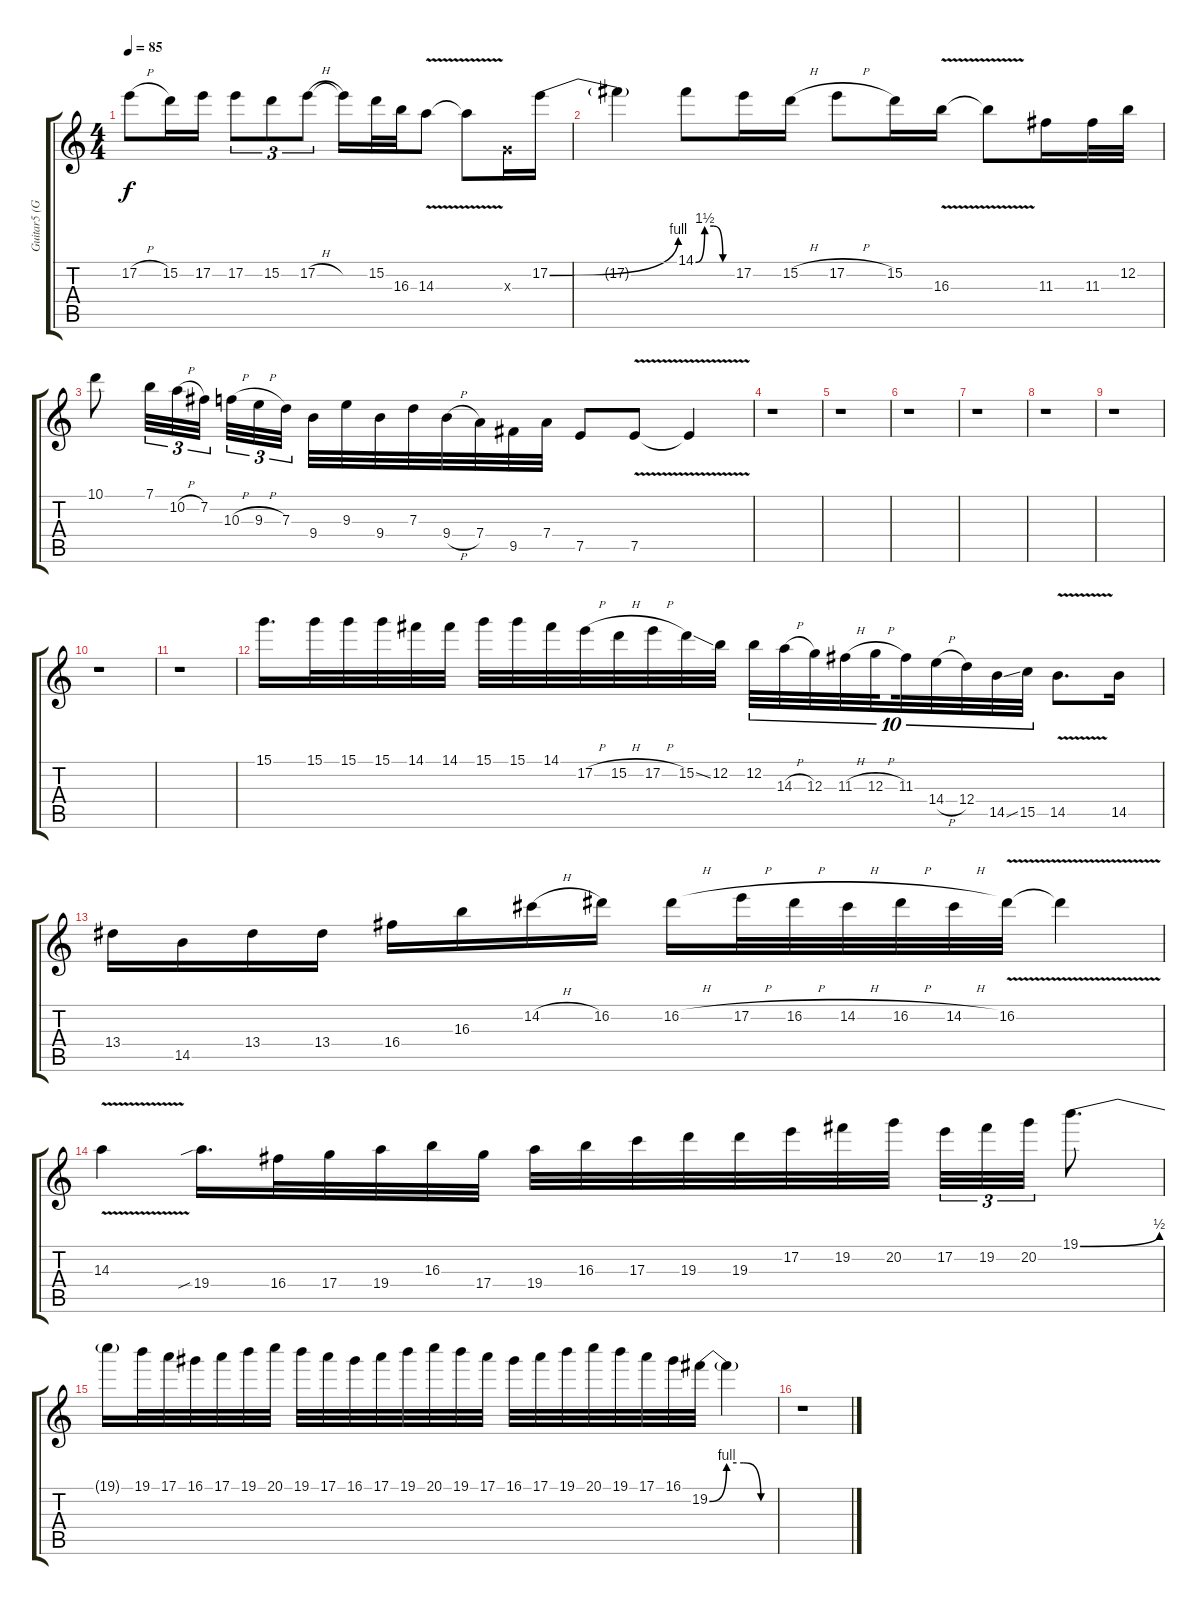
\track ("Guitar5 (G. Lynch Guitar Solo)" "Guitar5 (G") {instrument distortionguitar}
\staff {score tabs}
\tuning (E4 B3 G3 D3 A2 E2) {hide}
\ts (4 4)
\tempo 85
\clef g2
\ks c
17.2{h}.8{dy f} 15.2.16 17.2.16 17.2.8{tu (3 2)} 15.2.8{tu (3 2)} 17.2{h}.8{tu (3 2)} 17.2{t}.16 15.2.32 16.3.32 14.3{v}.8 14.3{t}.8 0.3{x}.16 17.2{be (bend 0 0 60 4)}.16 |
17.2{t}.4 14.1{be (custom 0 0 15 6 30 6 45 0 60 0)}.8 17.2.16 15.2{h}.16 17.2{h}.8 15.2.16 16.3{v}.16 16.3{t}.8 11.3.16 11.3.32 12.2.32 |
10.1.8 7.1.32{tu (3 2)} 10.2{h}.32{tu (3 2)} 7.2.32{tu (3 2) beam splitsecondary} 10.3{h}.32{tu (3 2)} 9.3{h}.32{tu (3 2)} 7.3.32{tu (3 2)} 9.4.32 9.3.32 9.4.32 7.3.32 9.4{h}.32 7.4.32 9.5.32 7.4.32 7.5.8 7.5{v}.8 7.5{t}.4 |
r.1 |
r.1 |
r.1 |
r.1 |
r.1 |
r.1 |
r.1 |
r.1 |
15.1.16{d} 15.1.32 15.1.32 15.1.32 14.1.32 14.1.32 15.1.32 15.1.32 14.1.32 17.2{h}.32 15.2{h}.32 17.2{h}.32 15.2{ss}.32 12.2.32 12.2.32{tu (10 8)} 14.3{h}.32{tu (10 8)} 12.3.32{tu (10 8)} 11.3{h}.32{tu (10 8)} 12.3{h}.32{tu (10 8) beam splitsecondary} 11.3.32{tu (10 8)} 14.4{h}.32{tu (10 8)} 12.4.32{tu (10 8)} 14.5{ss}.32{tu (10 8)} 15.5.32{tu (10 8)} 14.5{v}.8{d} 14.5.16 |
13.4.16 14.5.16 13.4.16 13.4.16 16.4.16 16.3.16 14.2{h}.16 16.2.16 16.2{h}.16 17.2{h}.32 16.2{h}.32 14.2{h}.32 16.2{h}.32 14.2{h}.32 16.2{v}.32 16.2{t}.4 |
14.3{v}.4 19.4{sib}.16{d} 16.4.32 17.4.32 19.4.32 16.3.32 17.4.32 19.4.32 16.3.32 17.3.32 19.3.32 19.3.32 17.2.32 19.2.32 20.2.32 17.2.32{tu (3 2)} 19.2.32{tu (3 2)} 20.2.32{tu (3 2)} 19.1{be (bend 0 0 60 2)}.8{d} |
19.1{t}.16 19.1.32 17.1.32 16.1.32 17.1.32 19.1.32 20.1.32 19.1.32 17.1.32 16.1.32 17.1.32 19.1.32 20.1.32 19.1.32 17.1.32 16.1.32 17.1.32 19.1.32 20.1.32 19.1.32 17.1.32 16.1.32 19.2{be (custom 0 0 15 4 30 4 45 0 60 0)}.32 19.2{t}.4 |
r.1
